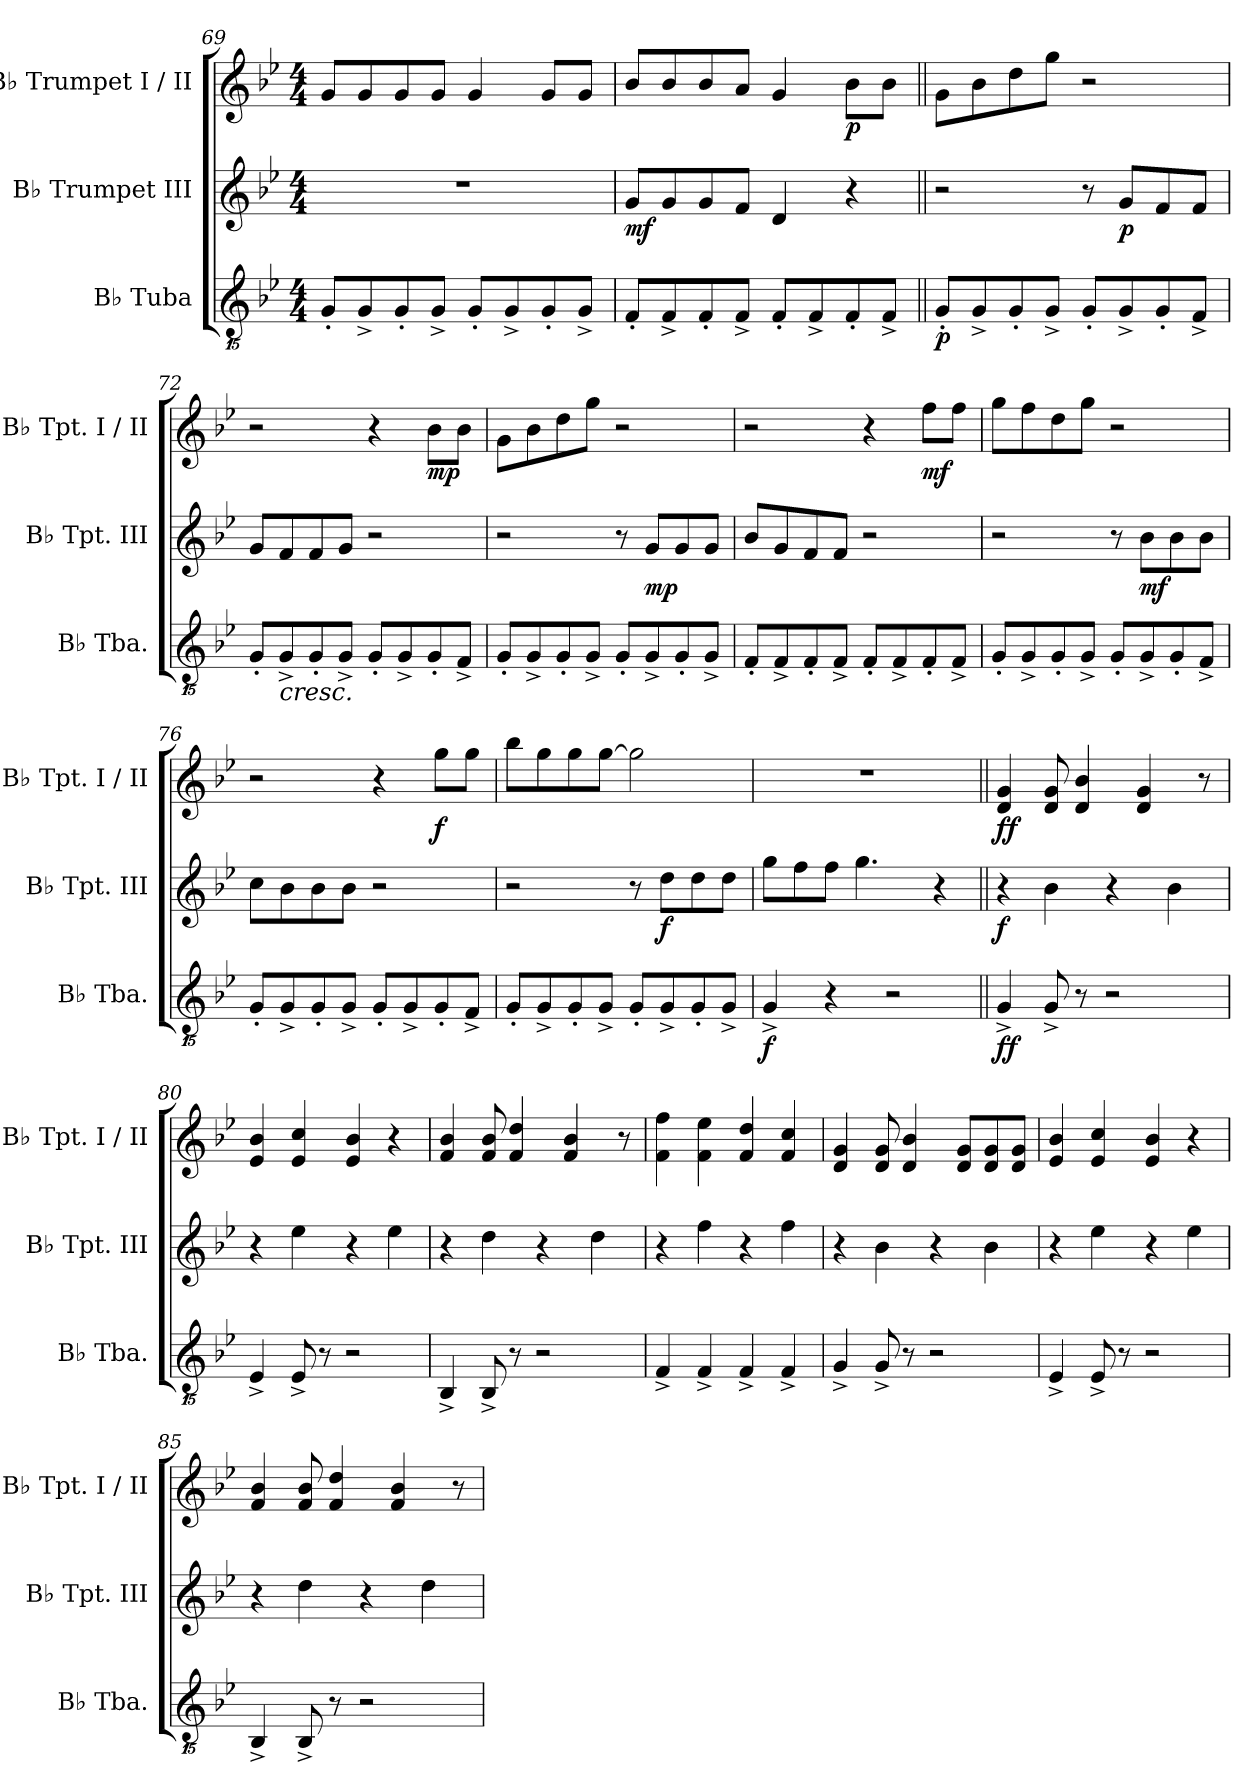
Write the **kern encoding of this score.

**kern	**dynam	**kern	**dynam	**kern	**dynam
*part3	*part3	*part2	*part2	*part1	*part1
*staff3	*staff3	*staff2	*staff2	*staff1	*staff1
*I"B♭ Tuba	*	*I"B♭ Trumpet III	*	*I"B♭ Trumpet I / II	*
*I'B♭ Tba.	*	*I'B♭ Tpt. III	*	*I'B♭ Tpt. I / II	*
*clefGvv2	*	*clefG2	*	*clefG2	*
*ITrd1c2	*	*ITrd1c2	*	*ITrd1c2	*
*k[b-e-a-d-]	*	*k[b-e-a-d-]	*	*k[b-e-a-d-]	*
*M4/4	*	*M4/4	*	*M4/4	*
=69	=69	=69	=69	=69	=69
8FF'/L	.	1r	.	8f/L	.
8FF^/	.	.	.	8f/	.
8FF'/	.	.	.	8f/	.
8FF^/J	.	.	.	8f/J	.
8FF'/L	.	.	.	4f/	.
8FF^/	.	.	.	.	.
8FF'/	.	.	.	8f/L	.
8FF^/J	.	.	.	8f/J	.
=70	=70	=70	=70	=70	=70
!	!	!	!LO:DY:b	!	!
8EE-'/L	.	8f/L	mf	8a-/L	.
8EE-^/	.	8f/	.	8a-/	.
8EE-'/	.	8f/	.	8a-/	.
8EE-^/J	.	8e-/J	.	8g/J	.
8EE-'/L	.	4c/	.	4f/	.
8EE-^/	.	.	.	.	.
!	!	!	!	!	!LO:DY:b
8EE-'/	.	4r	.	8a-\L	p
8EE-^/J	.	.	.	8a-\J	.
=71||	=71||	=71||	=71||	=71||	=71||
!	!LO:DY:b	!	!	!	!
8FF'/L	p	2r	.	8f\L	.
8FF^/	.	.	.	8a-\	.
8FF'/	.	.	.	8cc\	.
8FF^/J	.	.	.	8ff\J	.
8FF'/L	.	8r	.	2r	.
!	!	!	!LO:DY:b	!	!
8FF^/	.	8f/L	p	.	.
8FF'/	.	8e-/	.	.	.
8EE-^/J	.	8e-/J	.	.	.
=72	=72	=72	=72	=72	=72
8FF'/L	.	8f/L	.	2r	.
!LO:TX:b:i:t=cresc.	!	!	!	!	!
8FF^/	.	8e-/	.	.	.
8FF'/	.	8e-/	.	.	.
8FF^/J	.	8f/J	.	.	.
8FF'/L	.	2r	.	4r	.
8FF^/	.	.	.	.	.
!	!	!	!	!	!LO:DY:b
8FF'/	.	.	.	8a-\L	mp
8EE-^/J	.	.	.	8a-\J	.
=73	=73	=73	=73	=73	=73
8FF'/L	.	2r	.	8f\L	.
8FF^/	.	.	.	8a-\	.
8FF'/	.	.	.	8cc\	.
8FF^/J	.	.	.	8ff\J	.
8FF'/L	.	8r	.	2r	.
!	!	!	!LO:DY:b	!	!
8FF^/	.	8f/L	mp	.	.
8FF'/	.	8f/	.	.	.
8FF^/J	.	8f/J	.	.	.
=74	=74	=74	=74	=74	=74
8EE-'/L	.	8a-/L	.	2r	.
8EE-^/	.	8f/	.	.	.
8EE-'/	.	8e-/	.	.	.
8EE-^/J	.	8e-/J	.	.	.
8EE-'/L	.	2r	.	4r	.
8EE-^/	.	.	.	.	.
!	!	!	!	!	!LO:DY:b
8EE-'/	.	.	.	8ee-\L	mf
8EE-^/J	.	.	.	8ee-\J	.
=75	=75	=75	=75	=75	=75
8FF'/L	.	2r	.	8ff\L	.
8FF^/	.	.	.	8ee-\	.
8FF'/	.	.	.	8cc\	.
8FF^/J	.	.	.	8ff\J	.
8FF'/L	.	8r	.	2r	.
!	!	!	!LO:DY:b	!	!
8FF^/	.	8a-\L	mf	.	.
8FF'/	.	8a-\	.	.	.
8EE-^/J	.	8a-\J	.	.	.
=76	=76	=76	=76	=76	=76
8FF'/L	.	8b-\L	.	2r	.
8FF^/	.	8a-\	.	.	.
8FF'/	.	8a-\	.	.	.
8FF^/J	.	8a-\J	.	.	.
8FF'/L	.	2r	.	4r	.
8FF^/	.	.	.	.	.
!	!	!	!	!	!LO:DY:b
8FF'/	.	.	.	8ff\L	f
8EE-^/J	.	.	.	8ff\J	.
=77	=77	=77	=77	=77	=77
8FF'/L	.	2r	.	8aa-\L	.
8FF^/	.	.	.	8ff\	.
8FF'/	.	.	.	8ff\	.
8FF^/J	.	.	.	[8ff\J	.
8FF'/L	.	8r	.	2ff\]	.
!	!	!	!LO:DY:b	!	!
8FF^/	.	8cc\L	f	.	.
8FF'/	.	8cc\	.	.	.
8FF^/J	.	8cc\J	.	.	.
=78	=78	=78	=78	=78	=78
!	!LO:DY:b	!	!	!	!
4FF^/	f	8ff\L	.	1r	.
.	.	8ee-\	.	.	.
4r	.	8ee-\J	.	.	.
.	.	4.ff\	.	.	.
2r	.	.	.	.	.
.	.	4r	.	.	.
=79||	=79||	=79||	=79||	=79||	=79||
!	!LO:DY:b	!	!LO:DY:b	!	!LO:DY:b
4FF^/	ff	4r	f	4c/ 4f/	ff
8FF^/	.	4a-\	.	8c/ 8f/	.
8r	.	.	.	4c/ 4a-/	.
2r	.	4r	.	.	.
.	.	.	.	4c/ 4f/	.
.	.	4a-\	.	.	.
.	.	.	.	8r	.
=80	=80	=80	=80	=80	=80
4DD-^/	.	4r	.	4d-/ 4a-/	.
8DD-^/	.	4dd-\	.	4d-/ 4b-/	.
8r	.	.	.	.	.
2r	.	4r	.	4d-/ 4a-/	.
.	.	4dd-\	.	4r	.
=81	=81	=81	=81	=81	=81
4AAA-^/	.	4r	.	4e-/ 4a-/	.
8AAA-^/	.	4cc\	.	8e-/ 8a-/	.
8r	.	.	.	4e-/ 4cc/	.
2r	.	4r	.	.	.
.	.	.	.	4e-/ 4a-/	.
.	.	4cc\	.	.	.
.	.	.	.	8r	.
=82	=82	=82	=82	=82	=82
4EE-^/	.	4r	.	4e-\ 4ee-\	.
4EE-^/	.	4ee-\	.	4e-\ 4dd-\	.
4EE-^/	.	4r	.	4e-/ 4cc/	.
4EE-^/	.	4ee-\	.	4e-/ 4b-/	.
=83	=83	=83	=83	=83	=83
4FF^/	.	4r	.	4c/ 4f/	.
8FF^/	.	4a-\	.	8c/ 8f/	.
8r	.	.	.	4c/ 4a-/	.
2r	.	4r	.	.	.
.	.	.	.	8c/ 8f/L	.
.	.	4a-\	.	8c/ 8f/	.
.	.	.	.	8c/ 8f/J	.
=84	=84	=84	=84	=84	=84
4DD-^/	.	4r	.	4d-/ 4a-/	.
8DD-^/	.	4dd-\	.	4d-/ 4b-/	.
8r	.	.	.	.	.
2r	.	4r	.	4d-/ 4a-/	.
.	.	4dd-\	.	4r	.
=85	=85	=85	=85	=85	=85
4AAA-^/	.	4r	.	4e-/ 4a-/	.
8AAA-^/	.	4cc\	.	8e-/ 8a-/	.
8r	.	.	.	4e-/ 4cc/	.
2r	.	4r	.	.	.
.	.	.	.	4e-/ 4a-/	.
.	.	4cc\	.	.	.
.	.	.	.	8r	.
=	=	=	=	=	=
*-	*-	*-	*-	*-	*-
